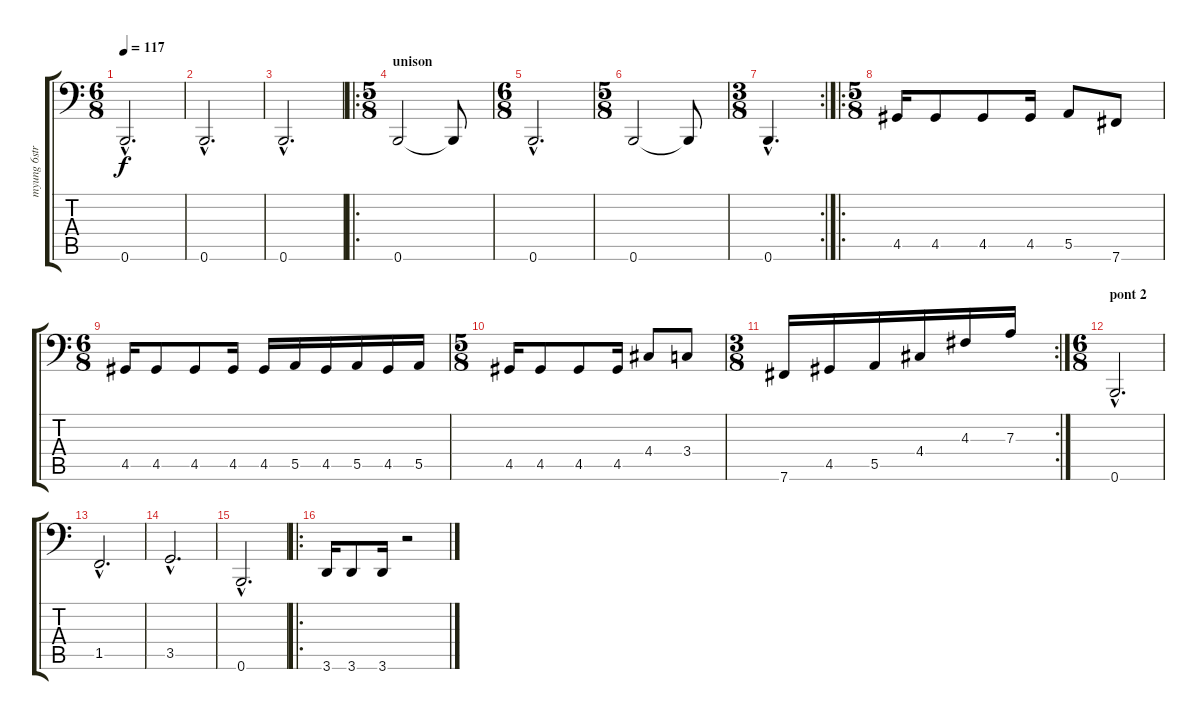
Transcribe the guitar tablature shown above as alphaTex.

\track ("myung 6str." "myung 6str") {instrument electricbasspick}
\staff {score tabs}
\tuning (C3 G2 D2 A1 E1 B0) {hide}
\ts (6 8)
\tempo 117
\clef f4
\ks c
0.6{hac}.2{d dy f} |
0.6{hac}.2{d} |
0.6{hac}.2{d} |
\ro
\ts (5 8)
\section ("" "unison")
0.6.2 0.6{t}.8 |
\ts (6 8)
0.6{hac}.2{d} |
\ts (5 8)
0.6.2 0.6{t}.8 |
\rc 2
\ts (3 8)
0.6{hac}.4{d} |
\ro
\ts (5 8)
4.5.16 4.5.8 4.5.8 4.5.16 5.5.8 7.6.8 |
\ts (6 8)
4.5.16 4.5.8 4.5.8 4.5.16 4.5.16 5.5.16 4.5.16 5.5.16 4.5.16 5.5.16 |
\ts (5 8)
4.5.16 4.5.8 4.5.8 4.5.16 4.4.8 3.4.8 |
\rc 2
\ts (3 8)
7.6.16 4.5.16 5.5.16 4.4.16 4.3.16 7.3.16 |
\ts (6 8)
\section ("" "pont 2")
0.6{hac}.2{d} |
1.5{hac}.2{d} |
3.5{hac}.2{d} |
0.6{hac}.2{d} |
\ro
3.6.16 3.6.8 3.6.16 r.2
